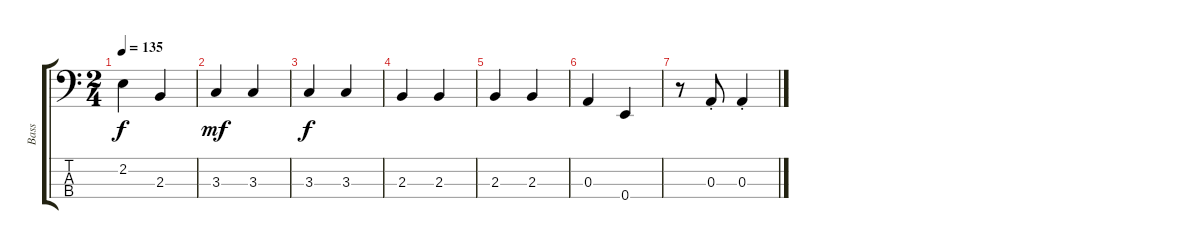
\track ("Bass" "Bass") {instrument electricbassfinger}
\staff {score tabs}
\tuning (G2 D2 A1 E1) {hide}
\ts (2 4)
\tempo 135
\clef f4
\ks c
2.2.4{dy f} 2.3.4 |
3.3.4{dy mf} 3.3.4 |
3.3.4{dy f} 3.3.4 |
2.3.4 2.3.4 |
2.3.4 2.3.4 |
0.3.4 0.4.4 |
r.8 0.3{st}.8 0.3{st}.4
